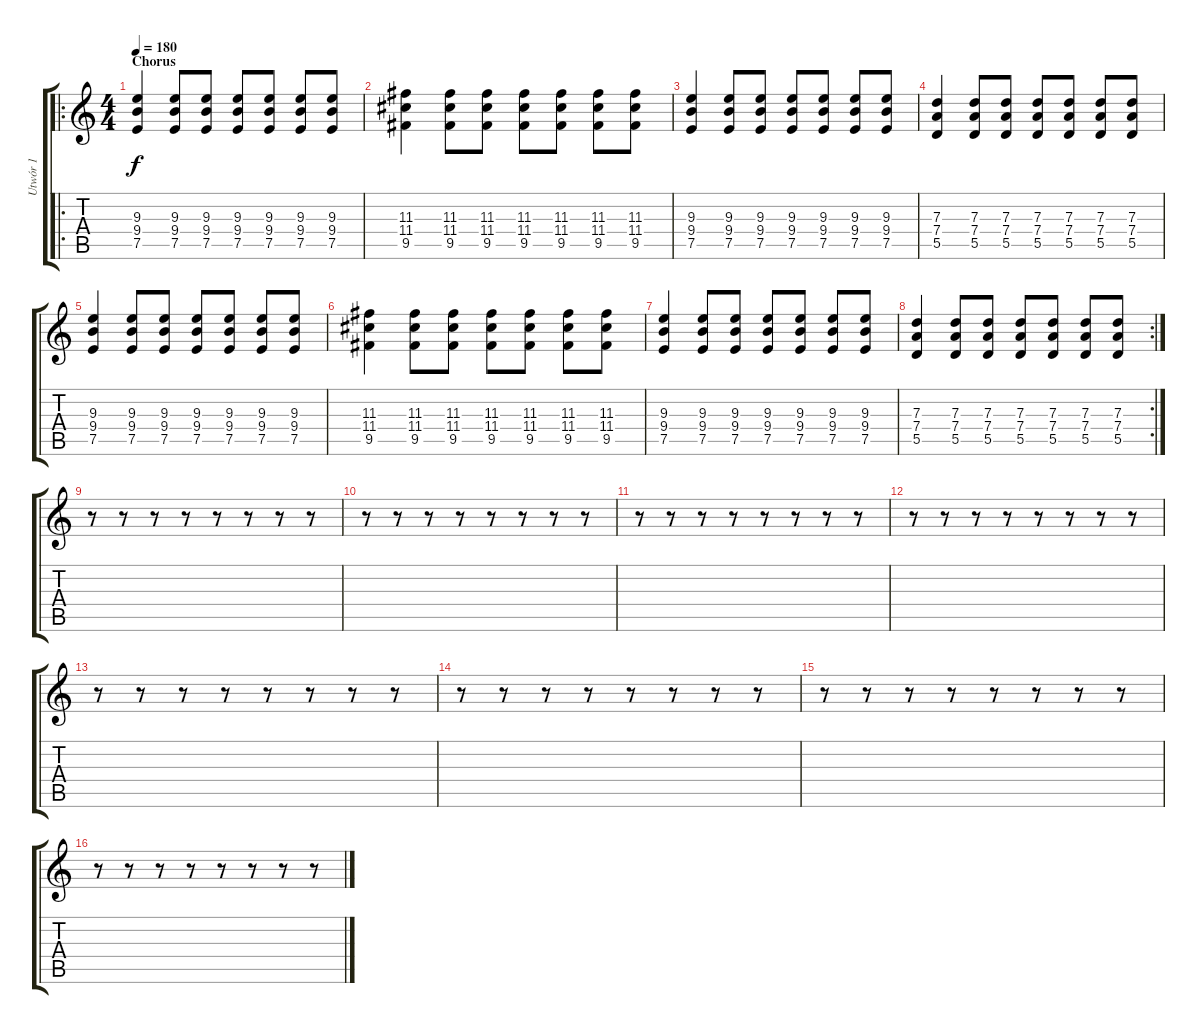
\track ("Utwór 1" "Utwór 1") {instrument distortionguitar}
\staff {score tabs}
\tuning (E4 B3 G3 D3 A2 E2) {hide}
\ro
\ts (4 4)
\section ("" "Chorus")
\tempo 180
\clef g2
\ks c
(9.3 9.4 7.5).4{dy f} (9.3 9.4 7.5).8 (9.3 9.4 7.5).8 (9.3 9.4 7.5).8 (9.3 9.4 7.5).8 (9.3 9.4 7.5).8 (9.3 9.4 7.5).8 |
(11.3 11.4 9.5).4 (11.3 11.4 9.5).8 (11.3 11.4 9.5).8 (11.3 11.4 9.5).8 (11.3 11.4 9.5).8 (11.3 11.4 9.5).8 (11.3 11.4 9.5).8 |
(9.3 9.4 7.5).4 (9.3 9.4 7.5).8 (9.3 9.4 7.5).8 (9.3 9.4 7.5).8 (9.3 9.4 7.5).8 (9.3 9.4 7.5).8 (9.3 9.4 7.5).8 |
(7.3 7.4 5.5).4 (7.3 7.4 5.5).8 (7.3 7.4 5.5).8 (7.3 7.4 5.5).8 (7.3 7.4 5.5).8 (7.3 7.4 5.5).8 (7.3 7.4 5.5).8 |
(9.3 9.4 7.5).4 (9.3 9.4 7.5).8 (9.3 9.4 7.5).8 (9.3 9.4 7.5).8 (9.3 9.4 7.5).8 (9.3 9.4 7.5).8 (9.3 9.4 7.5).8 |
(11.3 11.4 9.5).4 (11.3 11.4 9.5).8 (11.3 11.4 9.5).8 (11.3 11.4 9.5).8 (11.3 11.4 9.5).8 (11.3 11.4 9.5).8 (11.3 11.4 9.5).8 |
(9.3 9.4 7.5).4 (9.3 9.4 7.5).8 (9.3 9.4 7.5).8 (9.3 9.4 7.5).8 (9.3 9.4 7.5).8 (9.3 9.4 7.5).8 (9.3 9.4 7.5).8 |
\rc 2
(7.3 7.4 5.5).4 (7.3 7.4 5.5).8 (7.3 7.4 5.5).8 (7.3 7.4 5.5).8 (7.3 7.4 5.5).8 (7.3 7.4 5.5).8 (7.3 7.4 5.5).8 |
r.8 r.8 r.8 r.8 r.8 r.8 r.8 r.8 |
r.8 r.8 r.8 r.8 r.8 r.8 r.8 r.8 |
r.8 r.8 r.8 r.8 r.8 r.8 r.8 r.8 |
r.8 r.8 r.8 r.8 r.8 r.8 r.8 r.8 |
r.8 r.8 r.8 r.8 r.8 r.8 r.8 r.8 |
r.8 r.8 r.8 r.8 r.8 r.8 r.8 r.8 |
r.8 r.8 r.8 r.8 r.8 r.8 r.8 r.8 |
r.8 r.8 r.8 r.8 r.8 r.8 r.8 r.8
